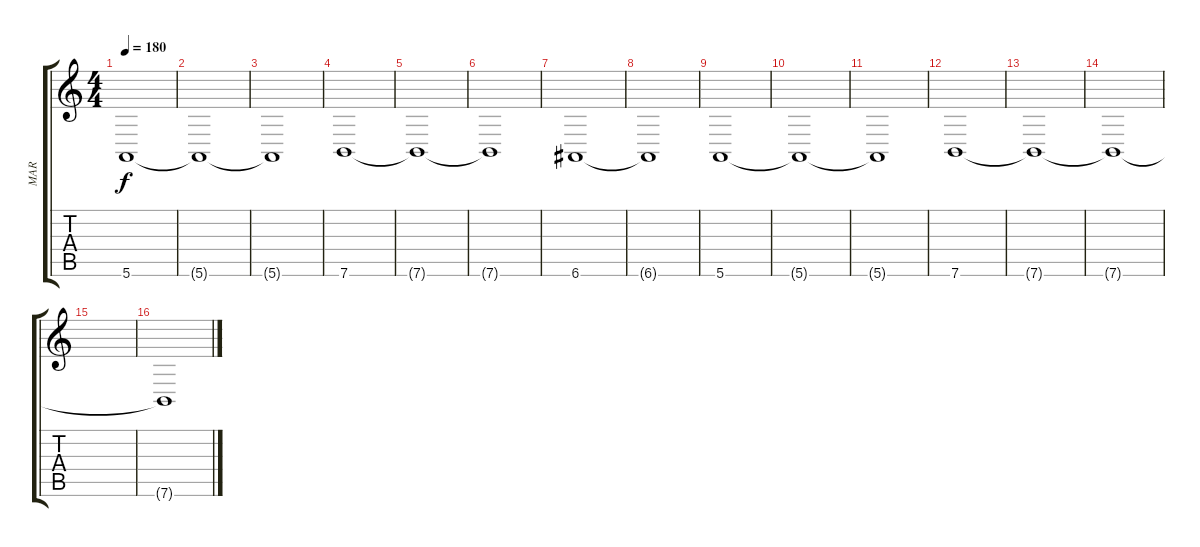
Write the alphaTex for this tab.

\track ("MAR" "MAR") {instrument seashore}
\staff {score tabs}
\tuning (E4 B3 G3 D3 A2 E2) {hide}
\ts (4 4)
\tempo 180
\clef g2
\ks c
5.6.1{dy f instrument seashore} |
5.6{t}.1 |
5.6{t}.1 |
7.6.1 |
7.6{t}.1 |
7.6{t}.1 |
6.6.1 |
6.6{t}.1 |
5.6.1 |
5.6{t}.1 |
5.6{t}.1 |
7.6.1 |
7.6{t}.1 |
7.6{t}.1 |
|
7.6{t}.1
